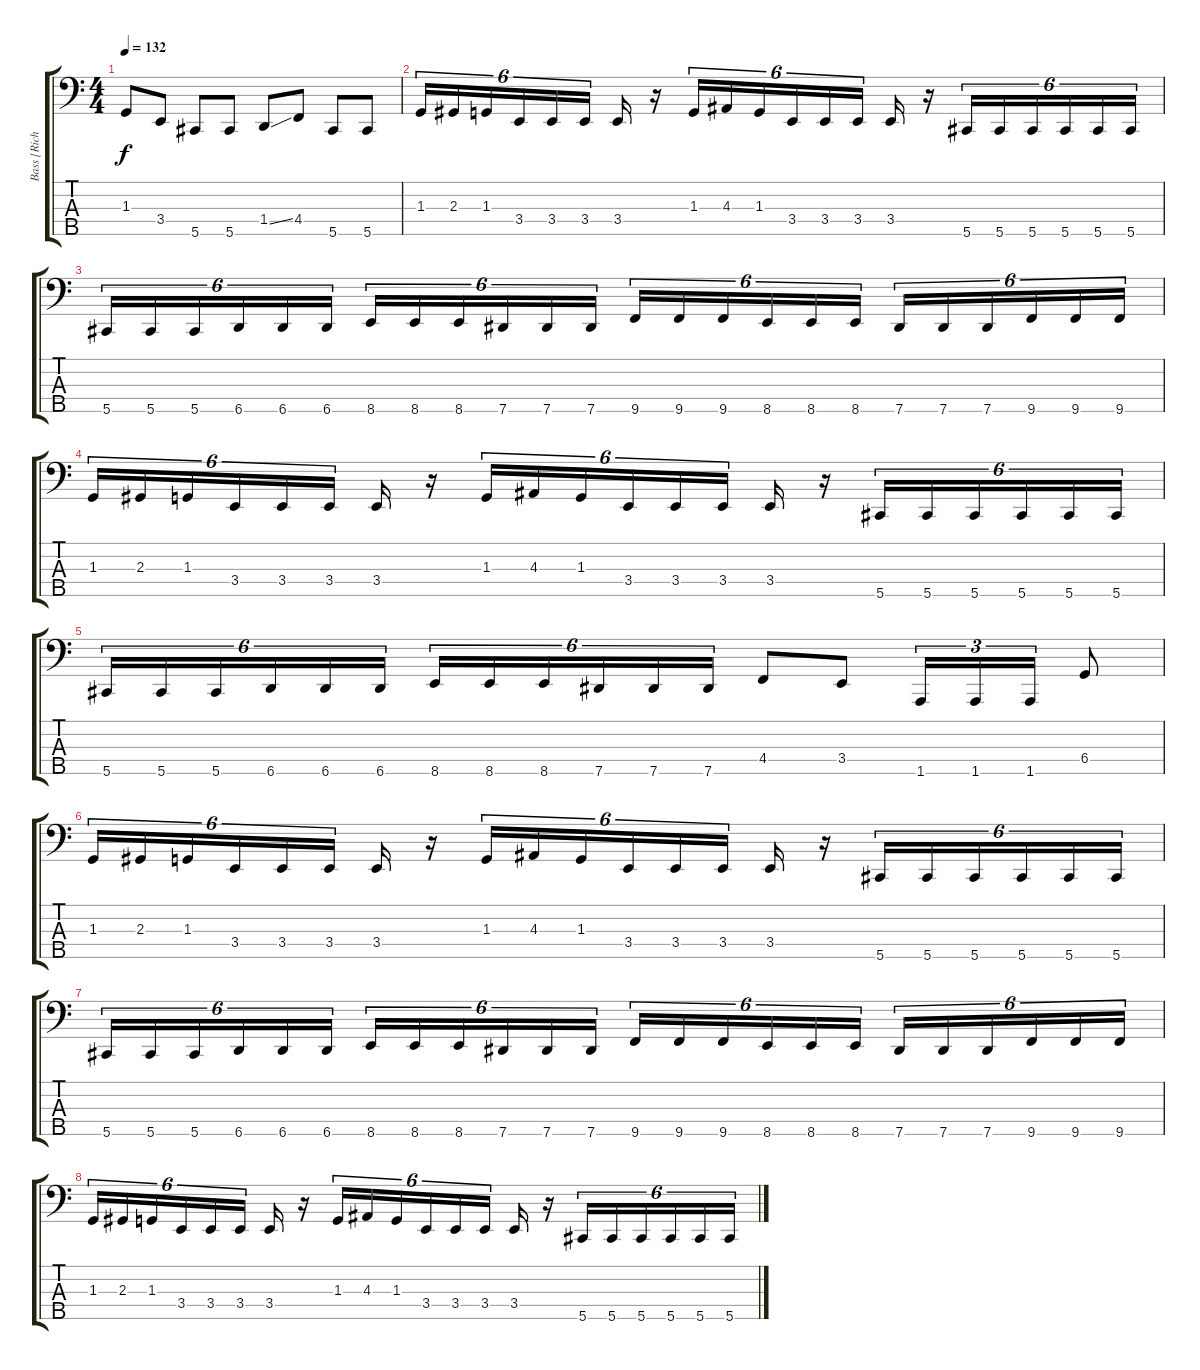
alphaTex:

\track ("Bass [Richard]" "Bass [Rich") {instrument electricbasspick}
\staff {score tabs}
\tuning (E2 B1 Gb1 Db1 Ab0) {hide}
\ts (4 4)
\tempo 132
\clef f4
\ks c
1.3.8{dy f} 3.4.8 5.5.8 5.5.8 1.4{ss}.8 4.4.8 5.5.8 5.5.8 |
1.3.16{tu (6 4)} 2.3.16{tu (6 4)} 1.3.16{tu (6 4)} 3.4.16{tu (6 4)} 3.4.16{tu (6 4)} 3.4.16{tu (6 4)} 3.4.16 r.16 1.3.16{tu (6 4)} 4.3.16{tu (6 4)} 1.3.16{tu (6 4)} 3.4.16{tu (6 4)} 3.4.16{tu (6 4)} 3.4.16{tu (6 4)} 3.4.16 r.16 5.5.16{tu (6 4)} 5.5.16{tu (6 4)} 5.5.16{tu (6 4)} 5.5.16{tu (6 4)} 5.5.16{tu (6 4)} 5.5.16{tu (6 4)} |
5.5.16{tu (6 4)} 5.5.16{tu (6 4)} 5.5.16{tu (6 4)} 6.5.16{tu (6 4)} 6.5.16{tu (6 4)} 6.5.16{tu (6 4)} 8.5.16{tu (6 4)} 8.5.16{tu (6 4)} 8.5.16{tu (6 4)} 7.5.16{tu (6 4)} 7.5.16{tu (6 4)} 7.5.16{tu (6 4)} 9.5.16{tu (6 4)} 9.5.16{tu (6 4)} 9.5.16{tu (6 4)} 8.5.16{tu (6 4)} 8.5.16{tu (6 4)} 8.5.16{tu (6 4)} 7.5.16{tu (6 4)} 7.5.16{tu (6 4)} 7.5.16{tu (6 4)} 9.5.16{tu (6 4)} 9.5.16{tu (6 4)} 9.5.16{tu (6 4)} |
1.3.16{tu (6 4)} 2.3.16{tu (6 4)} 1.3.16{tu (6 4)} 3.4.16{tu (6 4)} 3.4.16{tu (6 4)} 3.4.16{tu (6 4)} 3.4.16 r.16 1.3.16{tu (6 4)} 4.3.16{tu (6 4)} 1.3.16{tu (6 4)} 3.4.16{tu (6 4)} 3.4.16{tu (6 4)} 3.4.16{tu (6 4)} 3.4.16 r.16 5.5.16{tu (6 4)} 5.5.16{tu (6 4)} 5.5.16{tu (6 4)} 5.5.16{tu (6 4)} 5.5.16{tu (6 4)} 5.5.16{tu (6 4)} |
5.5.16{tu (6 4)} 5.5.16{tu (6 4)} 5.5.16{tu (6 4)} 6.5.16{tu (6 4)} 6.5.16{tu (6 4)} 6.5.16{tu (6 4)} 8.5.16{tu (6 4)} 8.5.16{tu (6 4)} 8.5.16{tu (6 4)} 7.5.16{tu (6 4)} 7.5.16{tu (6 4)} 7.5.16{tu (6 4)} 4.4.8 3.4.8 1.5.16{tu (3 2)} 1.5.16{tu (3 2)} 1.5.16{tu (3 2)} 6.4.8 |
1.3.16{tu (6 4)} 2.3.16{tu (6 4)} 1.3.16{tu (6 4)} 3.4.16{tu (6 4)} 3.4.16{tu (6 4)} 3.4.16{tu (6 4)} 3.4.16 r.16 1.3.16{tu (6 4)} 4.3.16{tu (6 4)} 1.3.16{tu (6 4)} 3.4.16{tu (6 4)} 3.4.16{tu (6 4)} 3.4.16{tu (6 4)} 3.4.16 r.16 5.5.16{tu (6 4)} 5.5.16{tu (6 4)} 5.5.16{tu (6 4)} 5.5.16{tu (6 4)} 5.5.16{tu (6 4)} 5.5.16{tu (6 4)} |
5.5.16{tu (6 4)} 5.5.16{tu (6 4)} 5.5.16{tu (6 4)} 6.5.16{tu (6 4)} 6.5.16{tu (6 4)} 6.5.16{tu (6 4)} 8.5.16{tu (6 4)} 8.5.16{tu (6 4)} 8.5.16{tu (6 4)} 7.5.16{tu (6 4)} 7.5.16{tu (6 4)} 7.5.16{tu (6 4)} 9.5.16{tu (6 4)} 9.5.16{tu (6 4)} 9.5.16{tu (6 4)} 8.5.16{tu (6 4)} 8.5.16{tu (6 4)} 8.5.16{tu (6 4)} 7.5.16{tu (6 4)} 7.5.16{tu (6 4)} 7.5.16{tu (6 4)} 9.5.16{tu (6 4)} 9.5.16{tu (6 4)} 9.5.16{tu (6 4)} |
1.3.16{tu (6 4)} 2.3.16{tu (6 4)} 1.3.16{tu (6 4)} 3.4.16{tu (6 4)} 3.4.16{tu (6 4)} 3.4.16{tu (6 4)} 3.4.16 r.16 1.3.16{tu (6 4)} 4.3.16{tu (6 4)} 1.3.16{tu (6 4)} 3.4.16{tu (6 4)} 3.4.16{tu (6 4)} 3.4.16{tu (6 4)} 3.4.16 r.16 5.5.16{tu (6 4)} 5.5.16{tu (6 4)} 5.5.16{tu (6 4)} 5.5.16{tu (6 4)} 5.5.16{tu (6 4)} 5.5.16{tu (6 4)}
